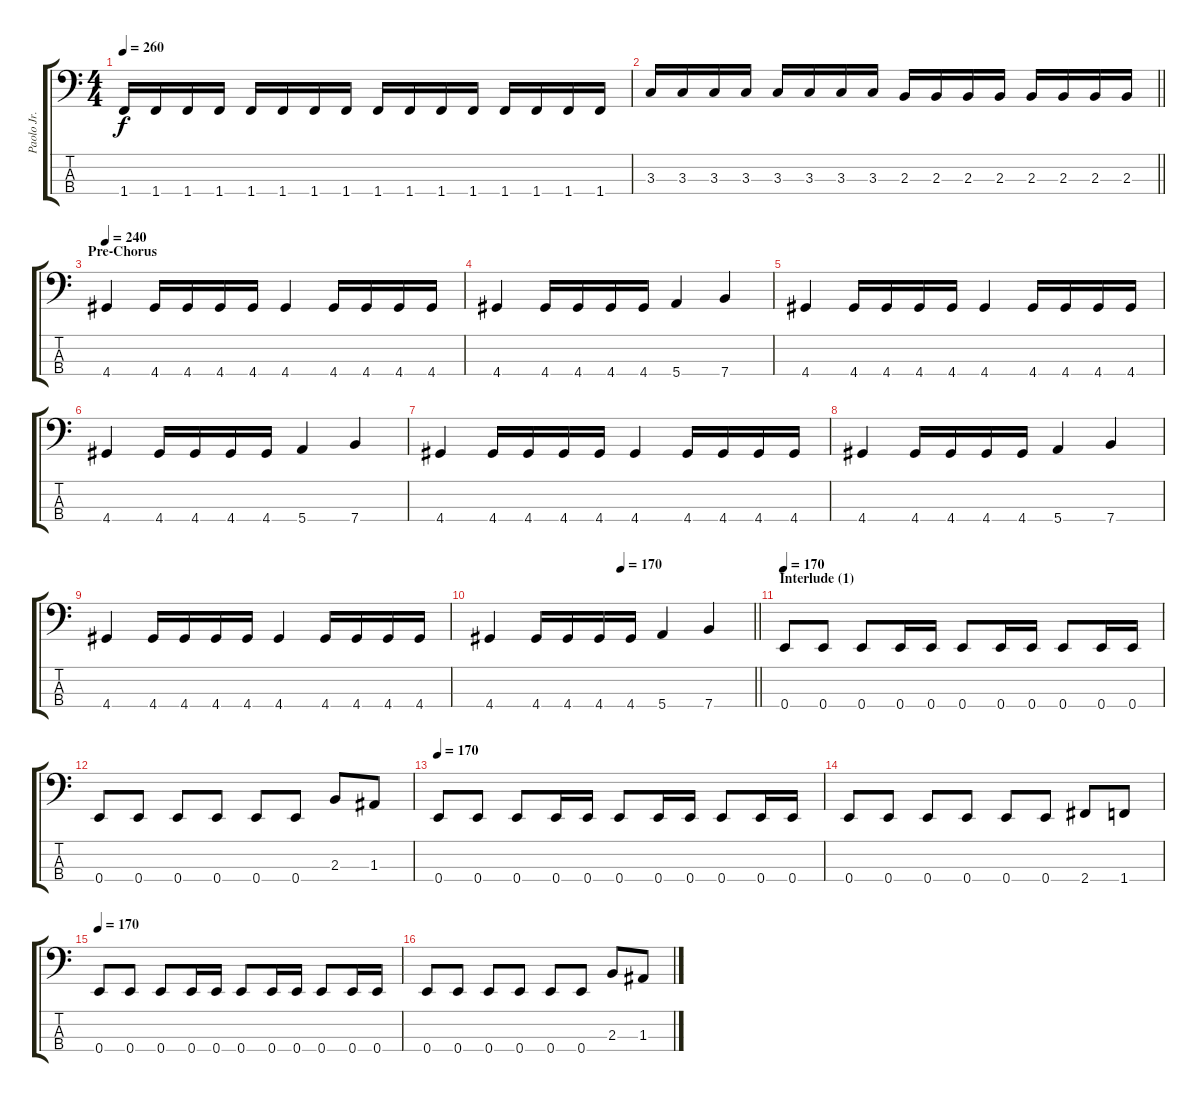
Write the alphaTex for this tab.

\track ("Paolo Jr." "Paolo Jr.") {instrument electricbasspick}
\staff {score tabs}
\tuning (G2 D2 A1 E1) {hide}
\ts (4 4)
\tempo 260
\clef f4
\ks c
1.4.16{dy f} 1.4.16 1.4.16 1.4.16 1.4.16 1.4.16 1.4.16 1.4.16 1.4.16 1.4.16 1.4.16 1.4.16 1.4.16 1.4.16 1.4.16 1.4.16 |
\barLineRight lightlight
3.3.16 3.3.16 3.3.16 3.3.16 3.3.16 3.3.16 3.3.16 3.3.16 2.3.16 2.3.16 2.3.16 2.3.16 2.3.16 2.3.16 2.3.16 2.3.16 |
\section ("" "Pre-Chorus")
\tempo 240
4.4.4 4.4.16 4.4.16 4.4.16 4.4.16 4.4.4 4.4.16 4.4.16 4.4.16 4.4.16 |
4.4.4 4.4.16 4.4.16 4.4.16 4.4.16 5.4.4 7.4.4 |
4.4.4 4.4.16 4.4.16 4.4.16 4.4.16 4.4.4 4.4.16 4.4.16 4.4.16 4.4.16 |
4.4.4 4.4.16 4.4.16 4.4.16 4.4.16 5.4.4 7.4.4 |
4.4.4 4.4.16 4.4.16 4.4.16 4.4.16 4.4.4 4.4.16 4.4.16 4.4.16 4.4.16 |
4.4.4 4.4.16 4.4.16 4.4.16 4.4.16 5.4.4 7.4.4 |
4.4.4 4.4.16 4.4.16 4.4.16 4.4.16 4.4.4 4.4.16 4.4.16 4.4.16 4.4.16 |
\tempo (170 0.5)
\barLineRight lightlight
4.4.4 4.4.16 4.4.16 4.4.16 4.4.16 5.4.4 7.4.4 |
\section ("" "Interlude (1)")
\tempo 170
0.4.8 0.4.8 0.4.8 0.4.16 0.4.16 0.4.8 0.4.16 0.4.16 0.4.8 0.4.16 0.4.16 |
0.4.8 0.4.8 0.4.8 0.4.8 0.4.8 0.4.8 2.3.8 1.3.8 |
\tempo 170
0.4.8 0.4.8 0.4.8 0.4.16 0.4.16 0.4.8 0.4.16 0.4.16 0.4.8 0.4.16 0.4.16 |
0.4.8 0.4.8 0.4.8 0.4.8 0.4.8 0.4.8 2.4.8 1.4.8 |
\tempo 170
0.4.8 0.4.8 0.4.8 0.4.16 0.4.16 0.4.8 0.4.16 0.4.16 0.4.8 0.4.16 0.4.16 |
0.4.8 0.4.8 0.4.8 0.4.8 0.4.8 0.4.8 2.3.8 1.3.8
